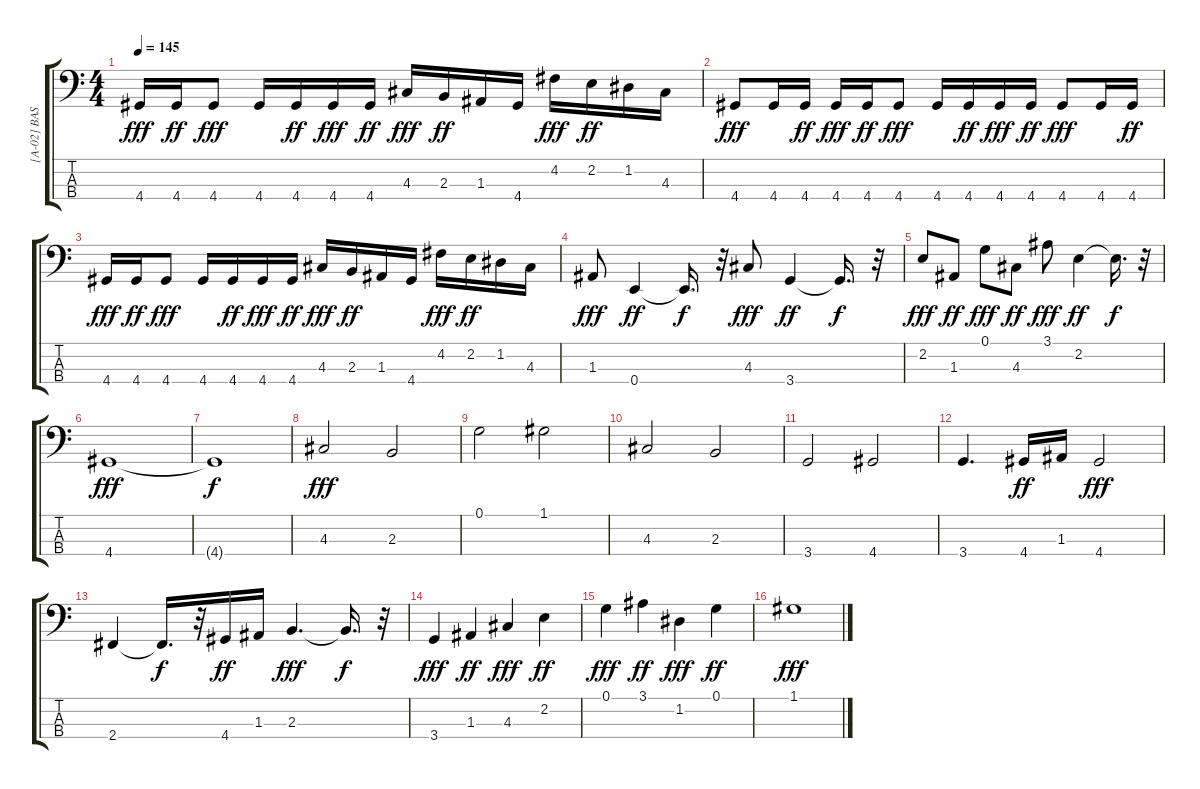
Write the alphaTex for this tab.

\track ("[A-02] BASS" "[A-02] BAS") {instrument electricbassfinger}
\staff {score tabs}
\tuning (G2 D2 A1 E1) {hide}
\ts (4 4)
\tempo 145
\clef f4
\ks c
4.4.16{dy fff} 4.4.16{dy ff} 4.4.8{dy fff} 4.4.16 4.4.16{dy ff} 4.4.16{dy fff} 4.4.16{dy ff} 4.3.16{dy fff} 2.3.16{dy ff} 1.3.16 4.4.16 4.2.16{dy fff} 2.2.16{dy ff} 1.2.16 4.3.16 |
4.4.8{dy fff} 4.4.16 4.4.16{dy ff} 4.4.16{dy fff} 4.4.16{dy ff} 4.4.8{dy fff} 4.4.16 4.4.16{dy ff} 4.4.16{dy fff} 4.4.16{dy ff} 4.4.8{dy fff} 4.4.16 4.4.16{dy ff} |
4.4.16{dy fff} 4.4.16{dy ff} 4.4.8{dy fff} 4.4.16 4.4.16{dy ff} 4.4.16{dy fff} 4.4.16{dy ff} 4.3.16{dy fff} 2.3.16{dy ff} 1.3.16 4.4.16 4.2.16{dy fff} 2.2.16{dy ff} 1.2.16 4.3.16 |
1.3.8{dy fff} 0.4.4{dy ff} 0.4{t}.16{d dy f} r.32 4.3.8{dy fff} 3.4.4{dy ff} 3.4{t}.16{d dy f} r.32 |
2.2.8{dy fff} 1.3.8{dy ff} 0.1.8{dy fff} 4.3.8{dy ff} 3.1.8{dy fff} 2.2.4{dy ff} 2.2{t}.16{d dy f} r.32 |
4.4.1{dy fff} |
4.4{t}.1{dy f} |
4.3.2{dy fff} 2.3.2 |
0.1.2 1.1.2 |
4.3.2 2.3.2 |
3.4.2 4.4.2 |
3.4.4{d} 4.4.16{dy ff} 1.3.16 4.4.2{dy fff} |
2.4.4 2.4{t}.16{d dy f} r.32 4.4.16{dy ff} 1.3.16 2.3.4{d dy fff} 2.3{t}.16{d dy f} r.32 |
3.4.4{dy fff} 1.3.4{dy ff} 4.3.4{dy fff} 2.2.4{dy ff} |
0.1.4{dy fff} 3.1.4{dy ff} 1.2.4{dy fff} 0.1.4{dy ff} |
1.1.1{dy fff}
